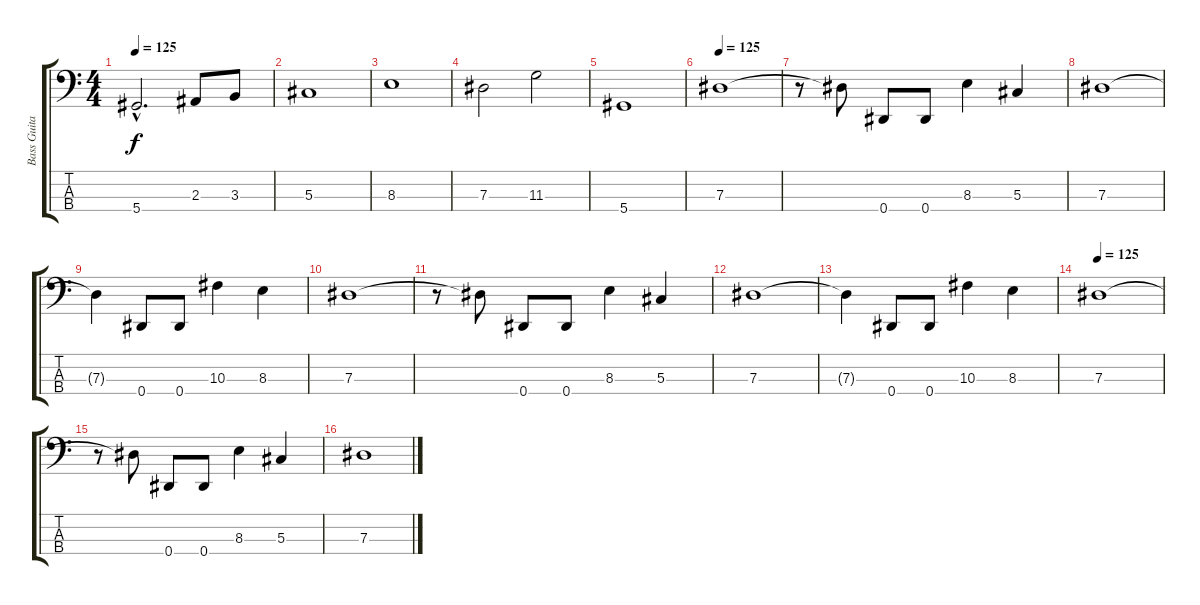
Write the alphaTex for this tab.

\track ("Bass Guitar" "Bass Guita") {instrument electricbasspick}
\staff {score tabs}
\tuning (Gb2 Db2 Ab1 Eb1) {hide}
\ts (4 4)
\tempo 125
\clef f4
\ks c
5.4{hac}.2{d dy f} 2.3.8 3.3.8 |
5.3.1 |
8.3.1 |
7.3.2 11.3.2 |
5.4.1 |
\tempo 125
7.3.1 |
r.8 7.3{t}.8 0.4.8 0.4.8 8.3.4 5.3.4 |
7.3.1 |
7.3{t}.4 0.4.8 0.4.8 10.3.4 8.3.4 |
7.3.1 |
r.8 7.3{t}.8 0.4.8 0.4.8 8.3.4 5.3.4 |
7.3.1 |
7.3{t}.4 0.4.8 0.4.8 10.3.4 8.3.4 |
\tempo 125
7.3.1 |
r.8 7.3{t}.8 0.4.8 0.4.8 8.3.4 5.3.4 |
7.3.1
